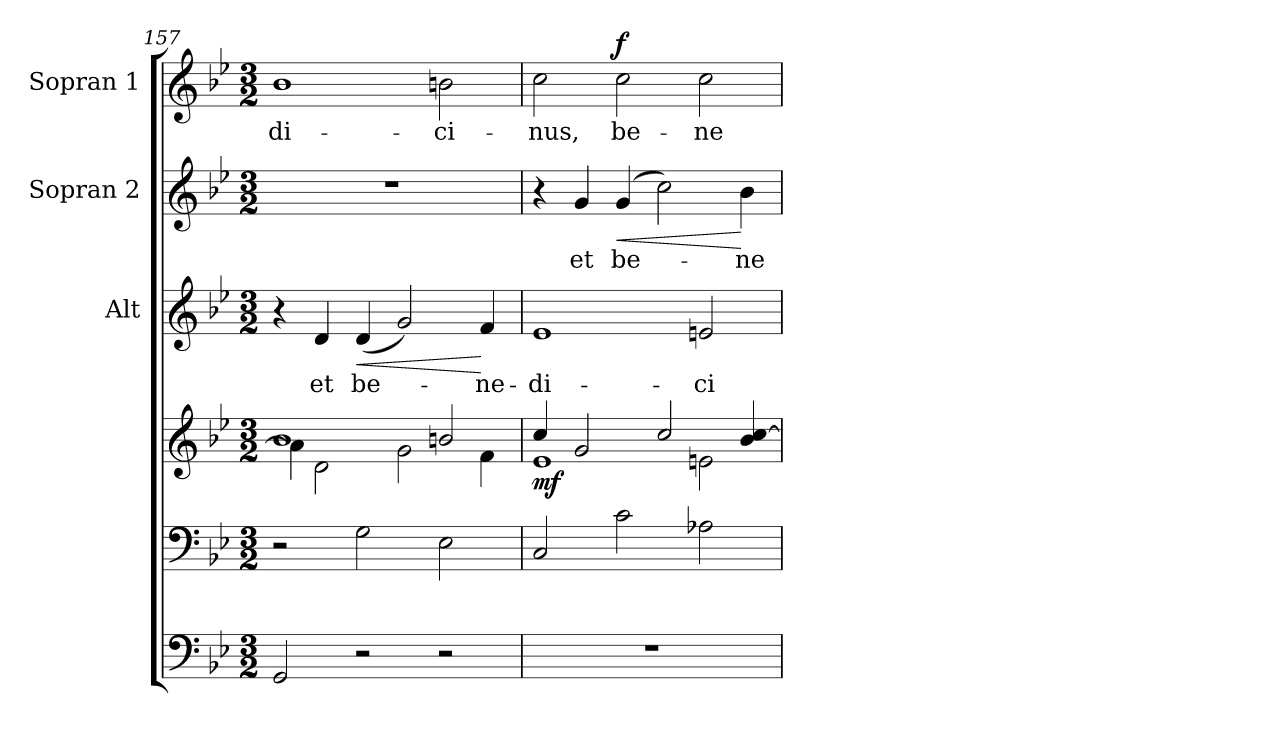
**kern	**kern	**kern	**dynam	**kern	**text	**dynam	**kern	**text	**dynam	**kern	**text	**dynam
*part5	*part4	*part4	*part4	*part3	*part3	*part3	*part2	*part2	*part2	*part1	*part1	*part1
*staff6	*staff5	*staff4	*staff4/5	*staff3	*staff3	*staff3	*staff2	*staff2	*staff2	*staff1	*staff1	*staff1
*	*	*	*	*I"Alt	*	*	*I"Sopran 2	*	*	*I"Sopran 1	*	*
*	*	*	*	*I'A.	*	*	*I'S. 2	*	*	*I'S. 1	*	*
*clefF4	*clefF4	*clefG2	*	*clefG2	*	*	*clefG2	*	*	*clefG2	*	*
*k[b-e-]	*k[b-e-]	*k[b-e-]	*	*k[b-e-]	*	*	*k[b-e-]	*	*	*k[b-e-]	*	*
*B-:	*B-:	*B-:	*	*B-:	*	*	*B-:	*	*	*B-:	*	*
*M3/2	*M3/2	*M3/2	*	*M3/2	*	*	*M3/2	*	*	*M3/2	*	*
=157	=157	=157	=157	=157	=157	=157	=157	=157	=157	=157	=157	=157
*	*	*^	*	*	*	*	*	*	*	*	*	*
!	!	!	!	!	!	!	!	!	!	!	!	!LO:LY:b	!
2GG/	2r	1b-	4a\]	.	4r	.	.	1.r	.	.	1b-	-di-	.
!	!	!	!	!	!	!LO:LY:b	!	!	!	!	!	!	!
.	.	.	2d\	.	4d/	et	.	.	.	.	.	.	.
!	!	!	!	!	!	!LO:LY:b	!LO:HP:b	!	!	!	!	!	!
2r	2G\	.	.	.	(<4d/	be-	<	.	.	.	.	.	.
.	.	.	2g\	.	2g/)	.	.	.	.	.	.	.	.
!	!	!	!	!	!	!	!	!	!	!	!	!LO:LY:b	!
2r	2E-\	2bn/	.	.	.	.	.	.	.	.	2bn\	-ci-	.
!	!	!	!	!	!	!LO:LY:b	!	!	!	!	!	!	!
.	.	.	4f\	.	4f/	-ne-	[	.	.	.	.	.	.
=158	=158	=158	=158	=158	=158	=158	=158	=158	=158	=158	=158	=158	=158
!	!	!	!	!LO:DY:b	!	!LO:LY:b	!	!	!	!	!	!LO:LY:b	!
1.r	2C/	4cc/	1e-	mf	1e-	-di-	.	4r	.	.	2cc\	-nus,	.
!	!	!	!	!	!	!	!	!	!LO:LY:b	!	!	!	!
.	.	2g/	.	.	.	.	.	4g/	et	.	.	.	.
!	!	!	!	!	!	!	!	!	!LO:LY:b	!LO:HP:b	!	!LO:LY:b	!LO:DY:a
.	2c\	.	.	.	.	.	.	(4g/	be-	<	2cc\	be-	f
.	.	2cc/	.	.	.	.	.	2cc\)	.	.	.	.	.
!	!	!	!	!	!	!LO:LY:b	!	!	!	!	!	!LO:LY:b	!
.	2A-X\	.	2en\	.	2en/	-ci-	.	.	.	.	2cc\	-ne-	.
!	!	!	!	!	!	!	!	!	!LO:LY:b	!	!	!	!
.	.	4b-/ [>4cc/	.	.	.	.	.	4b-\	-ne-	[	.	.	.
*	*	*v	*v	*	*	*	*	*	*	*	*	*	*
=	=	=	=	=	=	=	=	=	=	=	=	=
*-	*-	*-	*-	*-	*-	*-	*-	*-	*-	*-	*-	*-
